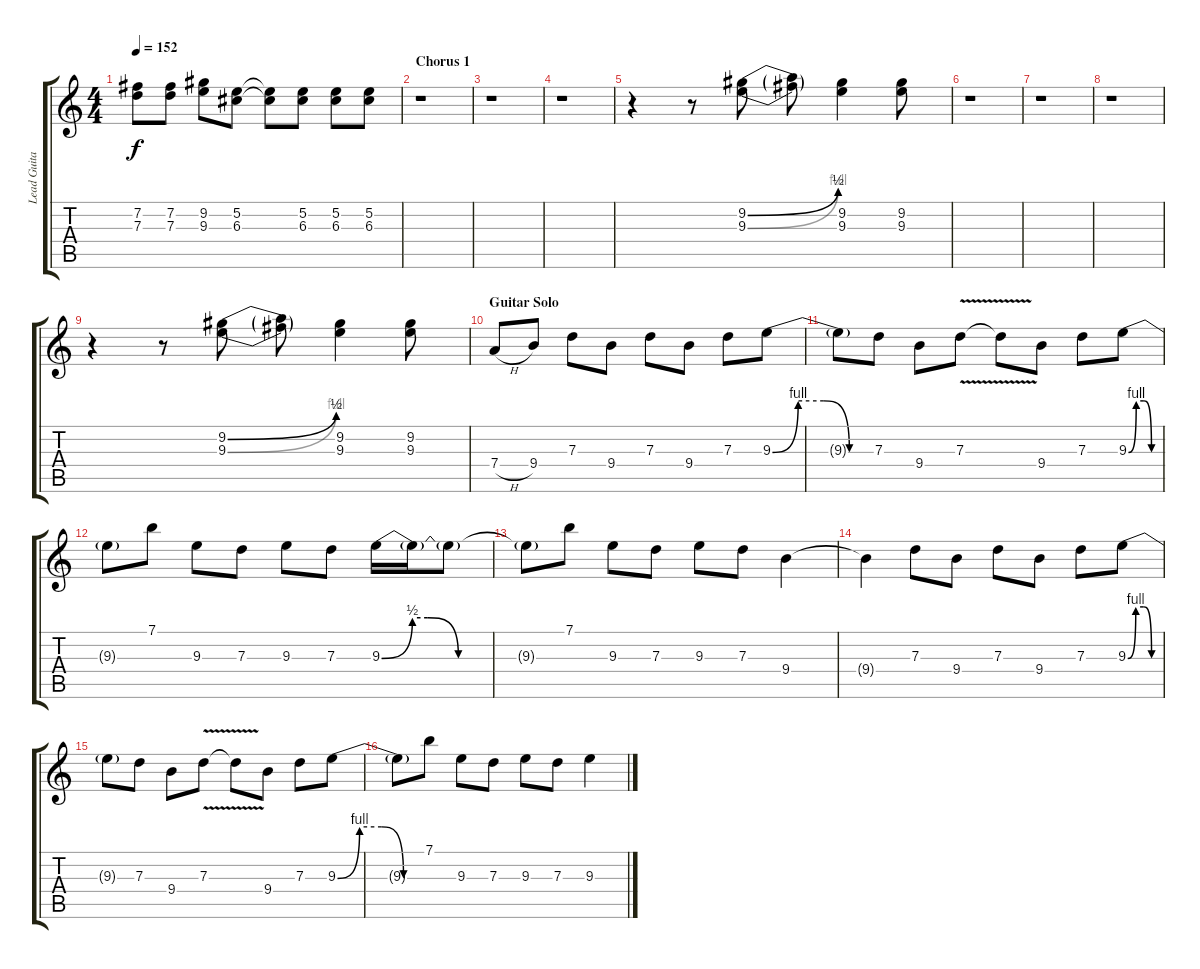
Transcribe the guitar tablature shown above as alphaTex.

\track ("Lead Guitar" "Lead Guita") {instrument overdrivenguitar}
\staff {score tabs}
\tuning (E4 B3 G3 D3 A2 E2) {hide}
\ts (4 4)
\tempo 152
\clef g2
\ks c
(7.2{t} 7.3{t}).8{dy f} (7.2 7.3).8 (9.2 9.3).8 (5.2 6.3).8 (5.2{t} 6.3{t}).8 (5.2 6.3).8 (5.2 6.3).8 (5.2 6.3).8 |
\section ("" "Chorus 1")
r.1 |
r.1 |
r.1 |
r.4 r.8 (9.2{be (bend 0 0 60 2)} 9.3{be (bend 0 0 60 4)}).8 (9.2{t} 9.3{t}).8 (9.2 9.3).4 (9.2 9.3).8 |
r.1 |
r.1 |
r.1 |
r.4 r.8 (9.2{be (bend 0 0 60 2)} 9.3{be (bend 0 0 60 4)}).8 (9.2{t} 9.3{t}).8 (9.2 9.3).4 (9.2 9.3).8 |
\section ("" "Guitar Solo")
7.4{h}.8 9.4.8 7.3.8 9.4.8 7.3.8 9.4.8 7.3.8 9.3{be (custom 0 0 15 4 30 4 45 0 60 0)}.8 |
9.3{t}.8 7.3.8 9.4.8 7.3{v}.8 7.3{t}.8 9.4.8 7.3.8 9.3{be (custom 0 0 15 4 30 4 45 0 60 0)}.8 |
9.3{t}.8 7.1.8 9.3.8 7.3.8 9.3.8 7.3.8 9.3{be (custom 0 0 10 2 15 2 25 0 60 0)}.16 9.3{t}.16 9.3{t}.8 |
9.3{t}.8 7.1.8 9.3.8 7.3.8 9.3.8 7.3.8 9.4.4 |
9.4{t}.4 7.3.8 9.4.8 7.3.8 9.4.8 7.3.8 9.3{be (custom 0 0 15 4 30 4 45 0 60 0)}.8 |
9.3{t}.8 7.3.8 9.4.8 7.3{v}.8 7.3{t}.8 9.4.8 7.3.8 9.3{be (custom 0 0 15 4 30 4 45 0 60 0)}.8 |
9.3{t}.8 7.1.8 9.3.8 7.3.8 9.3.8 7.3.8 9.3.4
